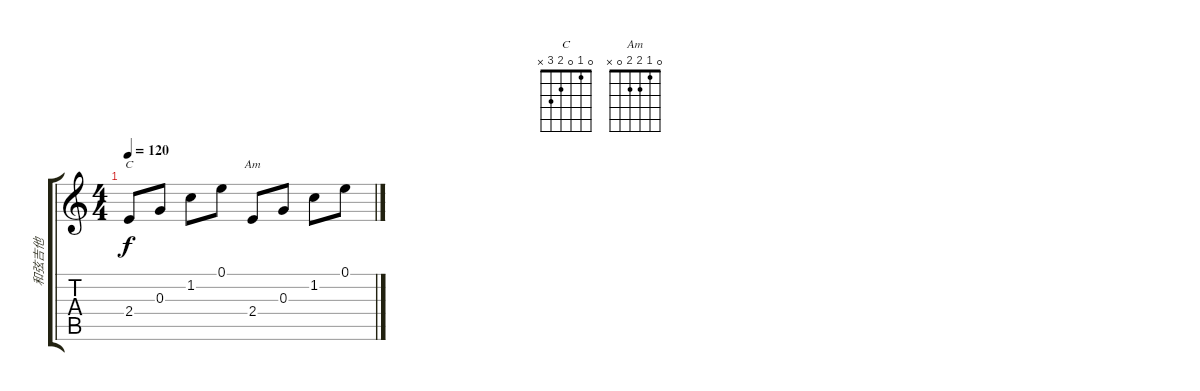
\track ("和弦吉他" "和弦吉他") {instrument acousticguitarsteel}
\staff {score tabs}
\tuning (E4 B3 G3 D3 A2 D2) {hide}
\chord ("C" 0 1 0 2 3 x)
\chord ("Am" 0 1 2 2 0 x)
\ts (4 4)
\tempo 120
\clef g2
\ks c
2.4.8{ch "C" dy f} 0.3.8 1.2.8 0.1.8 2.4.8{ch "Am"} 0.3.8 1.2.8 0.1.8
